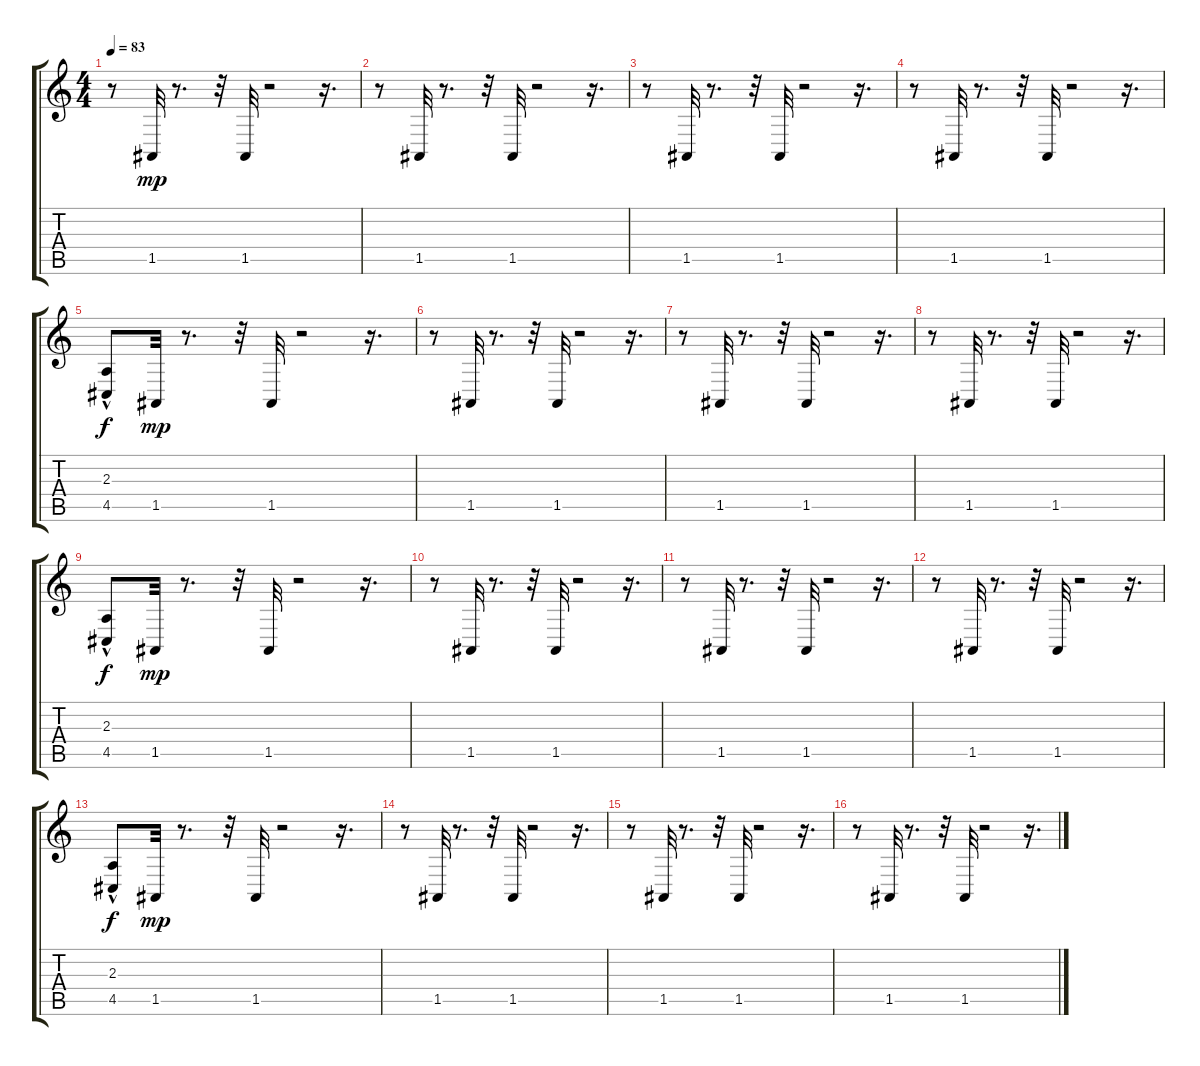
\track "" {instrument acousticgrandpiano}
\staff {score tabs}
\tuning (E4 B3 G3 D3 A2 E2) {hide}
\ts (4 4)
\tempo 83
\clef g2
\ks c
r.8{dy mp} 1.5.32 r.8{d} r.32 1.5.32 r.2 r.16{d} |
r.8 1.5.32 r.8{d} r.32 1.5.32 r.2 r.16{d} |
r.8 1.5.32 r.8{d} r.32 1.5.32 r.2 r.16{d} |
r.8 1.5.32 r.8{d} r.32 1.5.32 r.2 r.16{d} |
(2.3{hac} 4.5{hac}).8{dy f} 1.5.32{dy mp} r.8{d} r.32 1.5.32 r.2 r.16{d} |
r.8 1.5.32 r.8{d} r.32 1.5.32 r.2 r.16{d} |
r.8 1.5.32 r.8{d} r.32 1.5.32 r.2 r.16{d} |
r.8 1.5.32 r.8{d} r.32 1.5.32 r.2 r.16{d} |
(2.3{hac} 4.5{hac}).8{dy f} 1.5.32{dy mp} r.8{d} r.32 1.5.32 r.2 r.16{d} |
r.8 1.5.32 r.8{d} r.32 1.5.32 r.2 r.16{d} |
r.8 1.5.32 r.8{d} r.32 1.5.32 r.2 r.16{d} |
r.8 1.5.32 r.8{d} r.32 1.5.32 r.2 r.16{d} |
(2.3{hac} 4.5{hac}).8{dy f} 1.5.32{dy mp} r.8{d} r.32 1.5.32 r.2 r.16{d} |
r.8 1.5.32 r.8{d} r.32 1.5.32 r.2 r.16{d} |
r.8 1.5.32 r.8{d} r.32 1.5.32 r.2 r.16{d} |
r.8 1.5.32 r.8{d} r.32 1.5.32 r.2 r.16{d}
